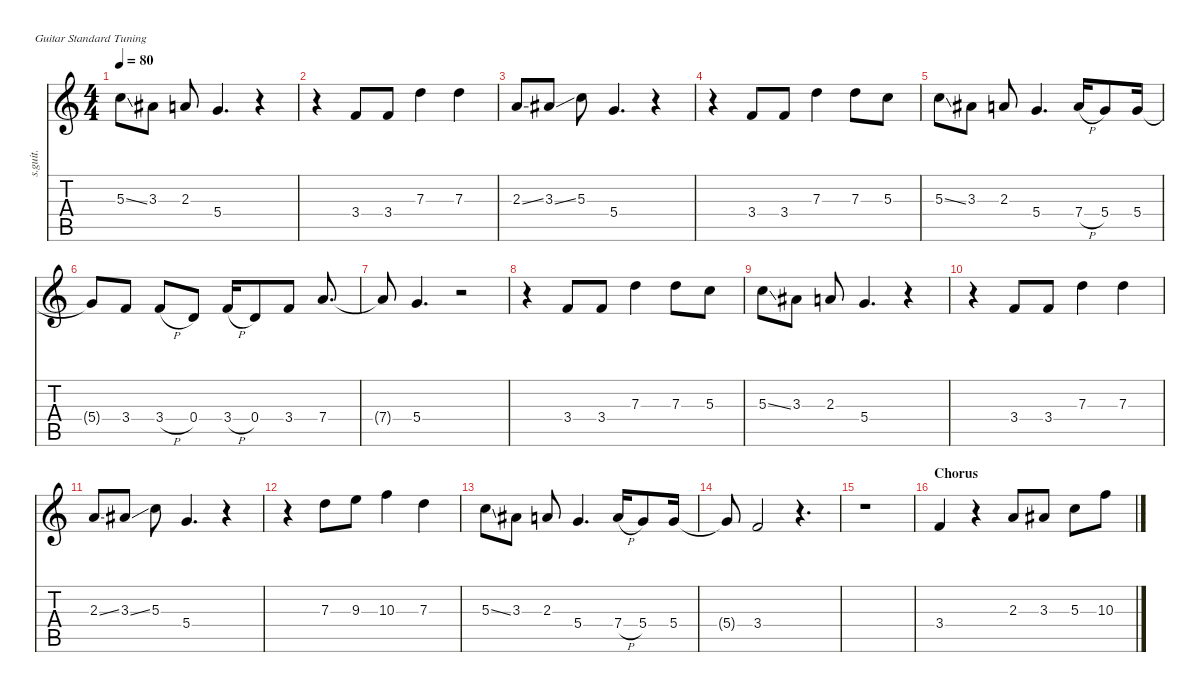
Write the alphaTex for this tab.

\defaultSystemsLayout 4
\hideDynamics
\bracketExtendMode nobrackets
\track ("Billie Joe Armstrong" "s.guit.") {instrument oboe}
\staff {score tabs}
\tuning (E4 B3 G3 D3 A2 E2)
\displaytranspose 12
\ts (4 4)
\tempo 80
\clef g2
\ks c
5.3{ss}.8{lyrics (0 "") lyrics (1 "") lyrics (2 "") lyrics (3 "") lyrics (4 "") dy f} 3.3{acc #}.8{lyrics (0 "") lyrics (1 "") lyrics (2 "") lyrics (3 "") lyrics (4 "")} 2.3.8{lyrics (0 "") lyrics (1 "") lyrics (2 "") lyrics (3 "") lyrics (4 "")} 5.4.4{d lyrics (0 "") lyrics (1 "") lyrics (2 "") lyrics (3 "") lyrics (4 "")} r.4 |
r.4 3.4.8{lyrics (0 "") lyrics (1 "") lyrics (2 "") lyrics (3 "") lyrics (4 "")} 3.4.8{lyrics (0 "") lyrics (1 "") lyrics (2 "") lyrics (3 "") lyrics (4 "")} 7.3.4{lyrics (0 "") lyrics (1 "") lyrics (2 "") lyrics (3 "") lyrics (4 "")} 7.3.4{lyrics (0 "") lyrics (1 "") lyrics (2 "") lyrics (3 "") lyrics (4 "")} |
2.3{ss}.8{lyrics (0 "") lyrics (1 "") lyrics (2 "") lyrics (3 "") lyrics (4 "")} 3.3{ss acc #}.8{lyrics (0 "") lyrics (1 "") lyrics (2 "") lyrics (3 "") lyrics (4 "")} 5.3.8{lyrics (0 "") lyrics (1 "") lyrics (2 "") lyrics (3 "") lyrics (4 "")} 5.4.4{d lyrics (0 "") lyrics (1 "") lyrics (2 "") lyrics (3 "") lyrics (4 "")} r.4 |
r.4 3.4.8{lyrics (0 "") lyrics (1 "") lyrics (2 "") lyrics (3 "") lyrics (4 "")} 3.4.8{lyrics (0 "") lyrics (1 "") lyrics (2 "") lyrics (3 "") lyrics (4 "")} 7.3.4{lyrics (0 "") lyrics (1 "") lyrics (2 "") lyrics (3 "") lyrics (4 "")} 7.3.8{lyrics (0 "") lyrics (1 "") lyrics (2 "") lyrics (3 "") lyrics (4 "")} 5.3.8{lyrics (0 "") lyrics (1 "") lyrics (2 "") lyrics (3 "") lyrics (4 "")} |
5.3{ss}.8{lyrics (0 "") lyrics (1 "") lyrics (2 "") lyrics (3 "") lyrics (4 "")} 3.3{acc #}.8{lyrics (0 "") lyrics (1 "") lyrics (2 "") lyrics (3 "") lyrics (4 "")} 2.3.8{lyrics (0 "") lyrics (1 "") lyrics (2 "") lyrics (3 "") lyrics (4 "")} 5.4.4{d lyrics (0 "") lyrics (1 "") lyrics (2 "") lyrics (3 "") lyrics (4 "")} 7.4{h}.16{lyrics (0 "") lyrics (1 "") lyrics (2 "") lyrics (3 "") lyrics (4 "")} 5.4.8{lyrics (0 "") lyrics (1 "") lyrics (2 "") lyrics (3 "") lyrics (4 "")} 5.4.16{lyrics (0 "") lyrics (1 "") lyrics (2 "") lyrics (3 "") lyrics (4 "")} |
5.4{t}.8{lyrics (0 "") lyrics (1 "") lyrics (2 "") lyrics (3 "") lyrics (4 "")} 3.4.8{lyrics (0 "") lyrics (1 "") lyrics (2 "") lyrics (3 "") lyrics (4 "")} 3.4{h}.8{lyrics (0 "") lyrics (1 "") lyrics (2 "") lyrics (3 "") lyrics (4 "")} 0.4.8{lyrics (0 "") lyrics (1 "") lyrics (2 "") lyrics (3 "") lyrics (4 "")} 3.4{h}.16{lyrics (0 "") lyrics (1 "") lyrics (2 "") lyrics (3 "") lyrics (4 "")} 0.4.8{lyrics (0 "") lyrics (1 "") lyrics (2 "") lyrics (3 "") lyrics (4 "")} 3.4.8{lyrics (0 "") lyrics (1 "") lyrics (2 "") lyrics (3 "") lyrics (4 "")} 7.4.8{d lyrics (0 "") lyrics (1 "") lyrics (2 "") lyrics (3 "") lyrics (4 "")} |
7.4{t}.8{lyrics (0 "") lyrics (1 "") lyrics (2 "") lyrics (3 "") lyrics (4 "")} 5.4.4{d lyrics (0 "") lyrics (1 "") lyrics (2 "") lyrics (3 "") lyrics (4 "")} r.2 |
r.4 3.4.8{lyrics (0 "") lyrics (1 "") lyrics (2 "") lyrics (3 "") lyrics (4 "")} 3.4.8{lyrics (0 "") lyrics (1 "") lyrics (2 "") lyrics (3 "") lyrics (4 "")} 7.3.4{lyrics (0 "") lyrics (1 "") lyrics (2 "") lyrics (3 "") lyrics (4 "")} 7.3.8{lyrics (0 "") lyrics (1 "") lyrics (2 "") lyrics (3 "") lyrics (4 "")} 5.3.8{lyrics (0 "") lyrics (1 "") lyrics (2 "") lyrics (3 "") lyrics (4 "")} |
5.3{ss}.8{lyrics (0 "") lyrics (1 "") lyrics (2 "") lyrics (3 "") lyrics (4 "")} 3.3{acc #}.8{lyrics (0 "") lyrics (1 "") lyrics (2 "") lyrics (3 "") lyrics (4 "")} 2.3.8{lyrics (0 "") lyrics (1 "") lyrics (2 "") lyrics (3 "") lyrics (4 "")} 5.4.4{d lyrics (0 "") lyrics (1 "") lyrics (2 "") lyrics (3 "") lyrics (4 "")} r.4 |
r.4 3.4.8{lyrics (0 "") lyrics (1 "") lyrics (2 "") lyrics (3 "") lyrics (4 "")} 3.4.8{lyrics (0 "") lyrics (1 "") lyrics (2 "") lyrics (3 "") lyrics (4 "")} 7.3.4{lyrics (0 "") lyrics (1 "") lyrics (2 "") lyrics (3 "") lyrics (4 "")} 7.3.4{lyrics (0 "") lyrics (1 "") lyrics (2 "") lyrics (3 "") lyrics (4 "")} |
2.3{ss}.8{lyrics (0 "") lyrics (1 "") lyrics (2 "") lyrics (3 "") lyrics (4 "")} 3.3{ss acc #}.8{lyrics (0 "") lyrics (1 "") lyrics (2 "") lyrics (3 "") lyrics (4 "")} 5.3.8{lyrics (0 "") lyrics (1 "") lyrics (2 "") lyrics (3 "") lyrics (4 "")} 5.4.4{d lyrics (0 "") lyrics (1 "") lyrics (2 "") lyrics (3 "") lyrics (4 "")} r.4 |
r.4 7.3.8{lyrics (0 "") lyrics (1 "") lyrics (2 "") lyrics (3 "") lyrics (4 "")} 9.3.8{lyrics (0 "") lyrics (1 "") lyrics (2 "") lyrics (3 "") lyrics (4 "")} 10.3.4{lyrics (0 "") lyrics (1 "") lyrics (2 "") lyrics (3 "") lyrics (4 "")} 7.3.4{lyrics (0 "") lyrics (1 "") lyrics (2 "") lyrics (3 "") lyrics (4 "")} |
5.3{ss}.8{lyrics (0 "") lyrics (1 "") lyrics (2 "") lyrics (3 "") lyrics (4 "")} 3.3{acc #}.8{lyrics (0 "") lyrics (1 "") lyrics (2 "") lyrics (3 "") lyrics (4 "")} 2.3.8{lyrics (0 "") lyrics (1 "") lyrics (2 "") lyrics (3 "") lyrics (4 "")} 5.4.4{d lyrics (0 "") lyrics (1 "") lyrics (2 "") lyrics (3 "") lyrics (4 "")} 7.4{h}.16{lyrics (0 "") lyrics (1 "") lyrics (2 "") lyrics (3 "") lyrics (4 "")} 5.4.8{lyrics (0 "") lyrics (1 "") lyrics (2 "") lyrics (3 "") lyrics (4 "")} 5.4.16{lyrics (0 "") lyrics (1 "") lyrics (2 "") lyrics (3 "") lyrics (4 "")} |
5.4{t}.8{lyrics (0 "") lyrics (1 "") lyrics (2 "") lyrics (3 "") lyrics (4 "")} 3.4.2{lyrics (0 "") lyrics (1 "") lyrics (2 "") lyrics (3 "") lyrics (4 "")} r.4{d} |
r.1 |
\section ("" "Chorus")
3.4.4{lyrics (0 "") lyrics (1 "") lyrics (2 "") lyrics (3 "") lyrics (4 "")} r.4 2.3.8{lyrics (0 "") lyrics (1 "") lyrics (2 "") lyrics (3 "") lyrics (4 "")} 3.3{acc #}.8{lyrics (0 "") lyrics (1 "") lyrics (2 "") lyrics (3 "") lyrics (4 "")} 5.3.8{lyrics (0 "") lyrics (1 "") lyrics (2 "") lyrics (3 "") lyrics (4 "")} 10.3.8{lyrics (0 "") lyrics (1 "") lyrics (2 "") lyrics (3 "") lyrics (4 "")}
